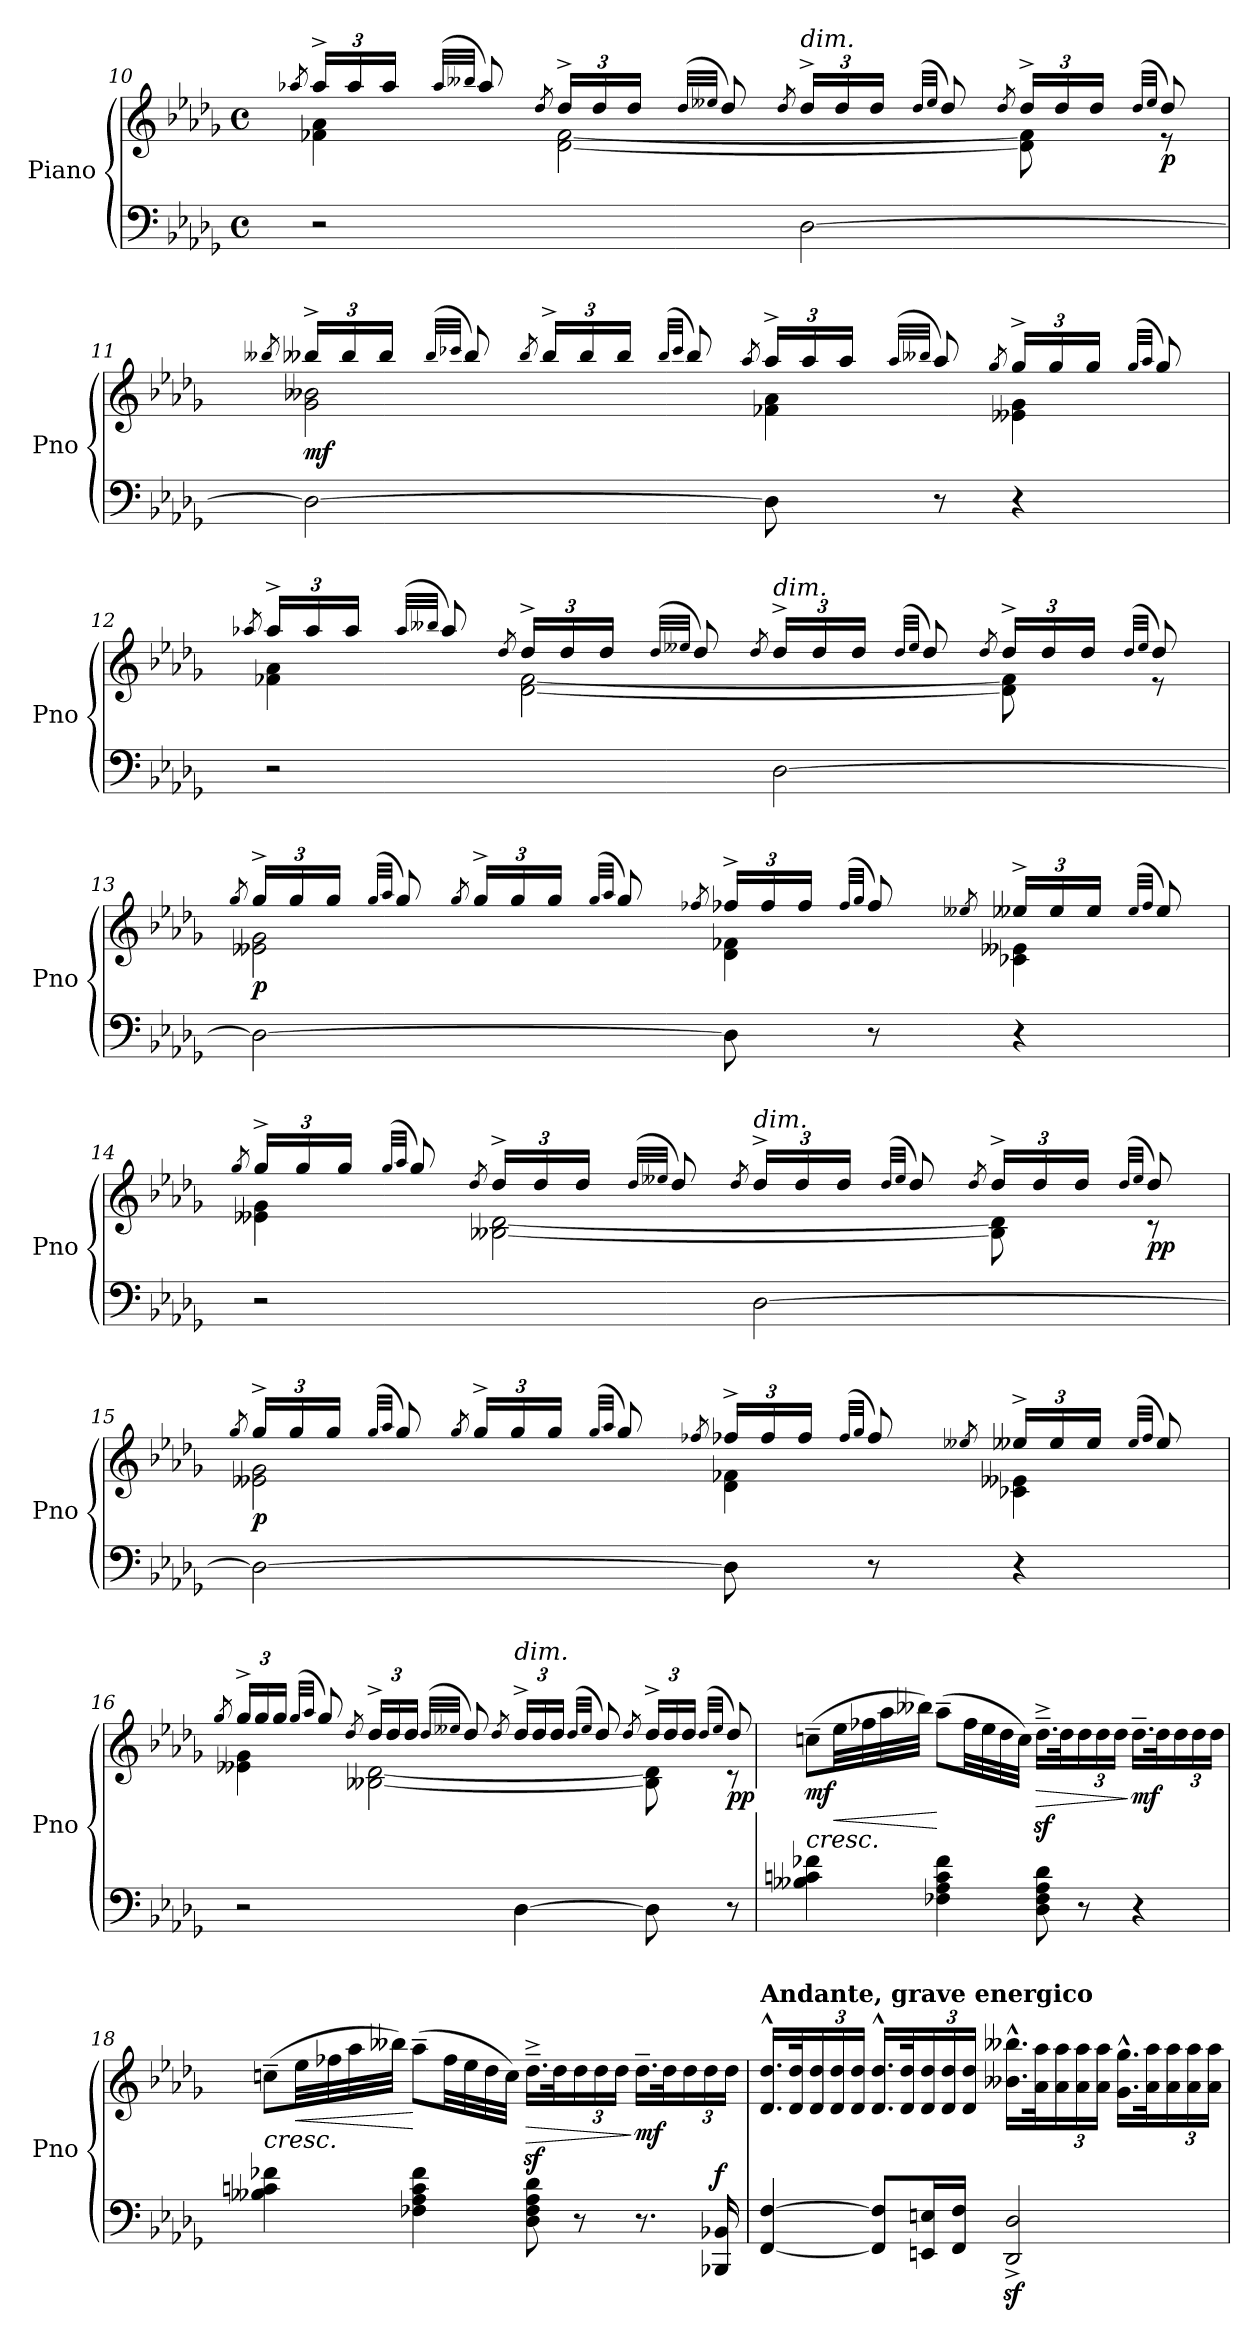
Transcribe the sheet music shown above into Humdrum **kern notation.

**kern	**kern	**dynam
*part1	*part1	*part1
*staff2	*staff1	*staff1/2
*I"Piano	*	*
*I'Pno	*	*
!!LO:PB:g=z
*clefF4	*clefG2	*
*k[b-e-a-d-g-]	*k[b-e-a-d-g-]	*
*M4/4	*M4/4	*
*met(c)	*met(c)	*
=10	=10	=10
.	8qaa-X/	.
*	*Xbrackettup	*
*	*^	*
2r	24aa-^/LL	4f-X\ 4a-\	.
.	24aa-/	.	.
.	24aa-/JJ	.	.
.	(32qaa-/LLL	.	.
.	32qbb--X/JJJ	.	.
.	8aa-/)	.	.
.	8qdd-/	.	.
.	24dd-^/LL	[2d-\ [2f-\	.
.	24dd-/	.	.
.	24dd-/JJ	.	.
.	(32qdd-/LLL	.	.
.	32qee--X/JJJ	.	.
.	8dd-/)	.	.
.	8qdd-/	.	.
!	!LO:TX:a:i:t=dim.	!	!
[2D-\	24dd-^/LL	.	.
.	24dd-/	.	.
.	24dd-/JJ	.	.
.	(32qdd-/LLL	.	.
.	32qee--/JJJ	.	.
.	8dd-/)	.	.
.	8qdd-/	.	.
.	24dd-^/LL	8d-\] 8f-\]	.
.	24dd-/	.	.
.	24dd-/JJ	.	.
.	(32qdd-/LLL	.	.
.	32qee--/JJJ	.	.
!	!	!	!LO:DY:b
.	8dd-/)	8r	p
!!LO:LB:g=z	!!
=11	=11	=11	=11
.	8qbb--X/	.	.
!	!	!	!LO:DY:b
2D-\_	24bb--^/LL	2g-\ 2b--X\	mf
.	24bb--/	.	.
.	24bb--/JJ	.	.
.	(32qbb--/LLL	.	.
.	32qccc-X/JJJ	.	.
.	8bb--/)	.	.
.	8qbb--/	.	.
.	24bb--^/LL	.	.
.	24bb--/	.	.
.	24bb--/JJ	.	.
.	(32qbb--/LLL	.	.
.	32qccc-/JJJ	.	.
.	8bb--/)	.	.
.	8qaa-/	.	.
8D-\]	24aa-^/LL	4f-X\ 4a-\	.
.	24aa-/	.	.
.	24aa-/JJ	.	.
.	(32qaa-/LLL	.	.
.	32qbb--X/JJJ	.	.
8r	8aa-/)	.	.
.	8qgg-/	.	.
4r	24gg-^/LL	4e--X\ 4g-\	.
.	24gg-/	.	.
.	24gg-/JJ	.	.
.	(32qgg-/LLL	.	.
.	32qaa-/JJJ	.	.
.	8gg-/)	.	.
!!LO:LB:g=z	!!
=12	=12	=12	=12
.	8qaa-X/	.	.
2r	24aa-^/LL	4f-X\ 4a-\	.
.	24aa-/	.	.
.	24aa-/JJ	.	.
.	(32qaa-/LLL	.	.
.	32qbb--X/JJJ	.	.
.	8aa-/)	.	.
.	8qdd-/	.	.
.	24dd-^/LL	[2d-\ [2f-\	.
.	24dd-/	.	.
.	24dd-/JJ	.	.
.	(32qdd-/LLL	.	.
.	32qee--X/JJJ	.	.
.	8dd-/)	.	.
.	8qdd-/	.	.
!	!LO:TX:a:i:t=dim.	!	!
[2D-\	24dd-^/LL	.	.
.	24dd-/	.	.
.	24dd-/JJ	.	.
.	(32qdd-/LLL	.	.
.	32qee--/JJJ	.	.
.	8dd-/)	.	.
.	8qdd-/	.	.
.	24dd-^/LL	8d-\] 8f-\]	.
.	24dd-/	.	.
.	24dd-/JJ	.	.
.	(32qdd-/LLL	.	.
.	32qee--/JJJ	.	.
.	8dd-/)	8r	.
!!LO:LB:g=z	!!
=13	=13	=13	=13
.	8qgg-/	.	.
!	!	!	!LO:DY:b
2D-\_	24gg-^/LL	2e--X\ 2g-\	p
.	24gg-/	.	.
.	24gg-/JJ	.	.
.	(32qgg-/LLL	.	.
.	32qaa-/JJJ	.	.
.	8gg-/)	.	.
.	8qgg-/	.	.
.	24gg-^/LL	.	.
.	24gg-/	.	.
.	24gg-/JJ	.	.
.	(32qgg-/LLL	.	.
.	32qaa-/JJJ	.	.
.	8gg-/)	.	.
.	8qff-X/	.	.
8D-\]	24ff-^/LL	4d-\ 4f-X\	.
.	24ff-/	.	.
.	24ff-/JJ	.	.
.	(32qff-/LLL	.	.
.	32qgg-/JJJ	.	.
8r	8ff-/)	.	.
.	8qee--X/	.	.
4r	24ee--^/LL	4c-X\ 4e--X\	.
.	24ee--/	.	.
.	24ee--/JJ	.	.
.	(32qee--/LLL	.	.
.	32qff-/JJJ	.	.
.	8ee--/)	.	.
!!LO:LB:g=z	!!
=14	=14	=14	=14
.	8qgg-/	.	.
2r	24gg-^/LL	4e--X\ 4g-\	.
.	24gg-/	.	.
.	24gg-/JJ	.	.
.	(32qgg-/LLL	.	.
.	32qaa-/JJJ	.	.
.	8gg-/)	.	.
.	8qdd-/	.	.
.	24dd-^/LL	[2B--X\ [2d-\	.
.	24dd-/	.	.
.	24dd-/JJ	.	.
.	(32qdd-/LLL	.	.
.	32qee--X/JJJ	.	.
.	8dd-/)	.	.
.	8qdd-/	.	.
!	!LO:TX:a:i:t=dim.	!	!
[2D-\	24dd-^/LL	.	.
.	24dd-/	.	.
.	24dd-/JJ	.	.
.	(32qdd-/LLL	.	.
.	32qee--/JJJ	.	.
.	8dd-/)	.	.
.	8qdd-/	.	.
.	24dd-^/LL	8B--\] 8d-\]	.
.	24dd-/	.	.
.	24dd-/JJ	.	.
.	(32qdd-/LLL	.	.
.	32qee--/JJJ	.	.
!	!	!	!LO:DY:b
.	8dd-/)	8r	pp
!!LO:LB:g=z	!!
=15	=15	=15	=15
.	8qgg-/	.	.
!	!	!	!LO:DY:b
2D-\_	24gg-^/LL	2e--X\ 2g-\	p
.	24gg-/	.	.
.	24gg-/JJ	.	.
.	(32qgg-/LLL	.	.
.	32qaa-/JJJ	.	.
.	8gg-/)	.	.
.	8qgg-/	.	.
.	24gg-^/LL	.	.
.	24gg-/	.	.
.	24gg-/JJ	.	.
.	(32qgg-/LLL	.	.
.	32qaa-/JJJ	.	.
.	8gg-/)	.	.
.	8qff-X/	.	.
8D-\]	24ff-^/LL	4d-\ 4f-X\	.
.	24ff-/	.	.
.	24ff-/JJ	.	.
.	(32qff-/LLL	.	.
.	32qgg-/JJJ	.	.
8r	8ff-/)	.	.
.	8qee--X/	.	.
4r	24ee--^/LL	4c-X\ 4e--X\	.
.	24ee--/	.	.
.	24ee--/JJ	.	.
.	(32qee--/LLL	.	.
.	32qff-/JJJ	.	.
.	8ee--/)	.	.
!!LO:PB:g=z	!!
=16	=16	=16	=16
.	8qgg-/	.	.
2r	24gg-^/LL	4e--X\ 4g-\	.
.	24gg-/	.	.
.	24gg-/JJ	.	.
.	(32qgg-/LLL	.	.
.	32qaa-/JJJ	.	.
.	8gg-/)	.	.
.	8qdd-/	.	.
.	24dd-^/LL	[2B--X\ [2d-\	.
.	24dd-/	.	.
.	24dd-/JJ	.	.
.	(32qdd-/LLL	.	.
.	32qee--X/JJJ	.	.
.	8dd-/)	.	.
.	8qdd-/	.	.
!	!LO:TX:a:i:t=dim.	!	!
[4D-\	24dd-^/LL	.	.
.	24dd-/	.	.
.	24dd-/JJ	.	.
.	(32qdd-/LLL	.	.
.	32qee--/JJJ	.	.
.	8dd-/)	.	.
.	8qdd-/	.	.
8D-\]	24dd-^/LL	8B--\] 8d-\]	.
.	24dd-/	.	.
.	24dd-/JJ	.	.
.	(32qdd-/LLL	.	.
.	32qee--/JJJ	.	.
!	!	!	!LO:DY:b
8r	8dd-/)	8r	pp
!!LO:LB:g=z
=17	=17	=17	=17
!	!	!	!LO:HP:b
!	!	!	!LO:DY:n=1:b
*	*v	*v	*
4B--X\ 4cn\ 4f-X\	(8ccn~\L	< mf
!	!	!LO:HP:b
.	32ee-\LL	<
.	32ff-X\	.
.	32aa-\	.
.	32bb--X\JJJ)	.
4F-X\ 4A-\ 4c\ 4f-\	(8aa-~\L	[
.	32ff-\LL	.
.	32ee-\	.
.	32dd-\	.
.	32cc\JJJ)	.
!	!	!LO:HP:n=1:b
8D-\ 8F-\ 8A-\ 8d-\	16.dd-z<~^\LL	[ >
.	32dd-\K	.
8r	24dd-\	.
.	24dd-\	.
.	24dd-\JJ	.
!	!	!LO:DY:n=2:b
4r	16.dd-~\LL	] mf
.	32dd-\K	.
.	24dd-\	.
.	24dd-\	.
.	24dd-\JJ	.
=18	=18	=18
!	!	!LO:HP:b
4B--X\ 4cn\ 4f-X\	(8ccn~\L	<
!	!	!LO:HP:b
.	32ee-\LL	<
.	32ff-X\	.
.	32aa-\	.
.	32bb--X\JJJ)	.
4F-X\ 4A-\ 4c\ 4f-\	(8aa-~\L	[
.	32ff-\LL	.
.	32ee-\	.
.	32dd-\	.
.	32cc\JJJ)	.
!	!	!LO:HP:n=1:b
8D-\ 8F-\ 8A-\ 8d-\	16.dd-z<~^\LL	[ >
.	32dd-\K	.
8r	24dd-\	.
.	24dd-\	.
.	24dd-\JJ	.
!	!	!LO:DY:n=1:b
8.r	16.dd-~\LL	] mf
.	32dd-\K	.
.	24dd-\	.
.	24dd-\	.
!	!	!LO:DY:n=2:a=2
16BBB-X/ 16BB-X/	.	f
.	24dd-\JJ	.
!!LO:LB:g=z
=19	=19	=19
!	!LO:TX:a:B:t=Andante, grave energico	!
[4FF/ [4F/	16.d-/^^ 16.dd-/^^LL	.
.	32d-/ 32dd-/K	.
.	24d-/ 24dd-/	.
.	24d-/ 24dd-/	.
.	24d-/ 24dd-/JJ	.
8FF/] 8F/]L	16.d-/^^ 16.dd-/^^LL	.
.	32d-/ 32dd-/K	.
16EEn/ 16En/L	24d-/ 24dd-/	.
.	24d-/ 24dd-/	.
16FF/ 16F/JJ	.	.
.	24d-/ 24dd-/JJ	.
2DD-/z<^ 2D-/z<^	16.b--X\^^ 16.bb--X\^^LL	.
.	32a-\ 32aa-\K	.
.	24a-\ 24aa-\	.
.	24a-\ 24aa-\	.
.	24a-\ 24aa-\JJ	.
.	16.g-\^^ 16.gg-\^^LL	.
.	32a-\ 32aa-\K	.
.	24a-\ 24aa-\	.
.	24a-\ 24aa-\	.
.	24a-\ 24aa-\JJ	.
=	=	=
*-	*-	*-
